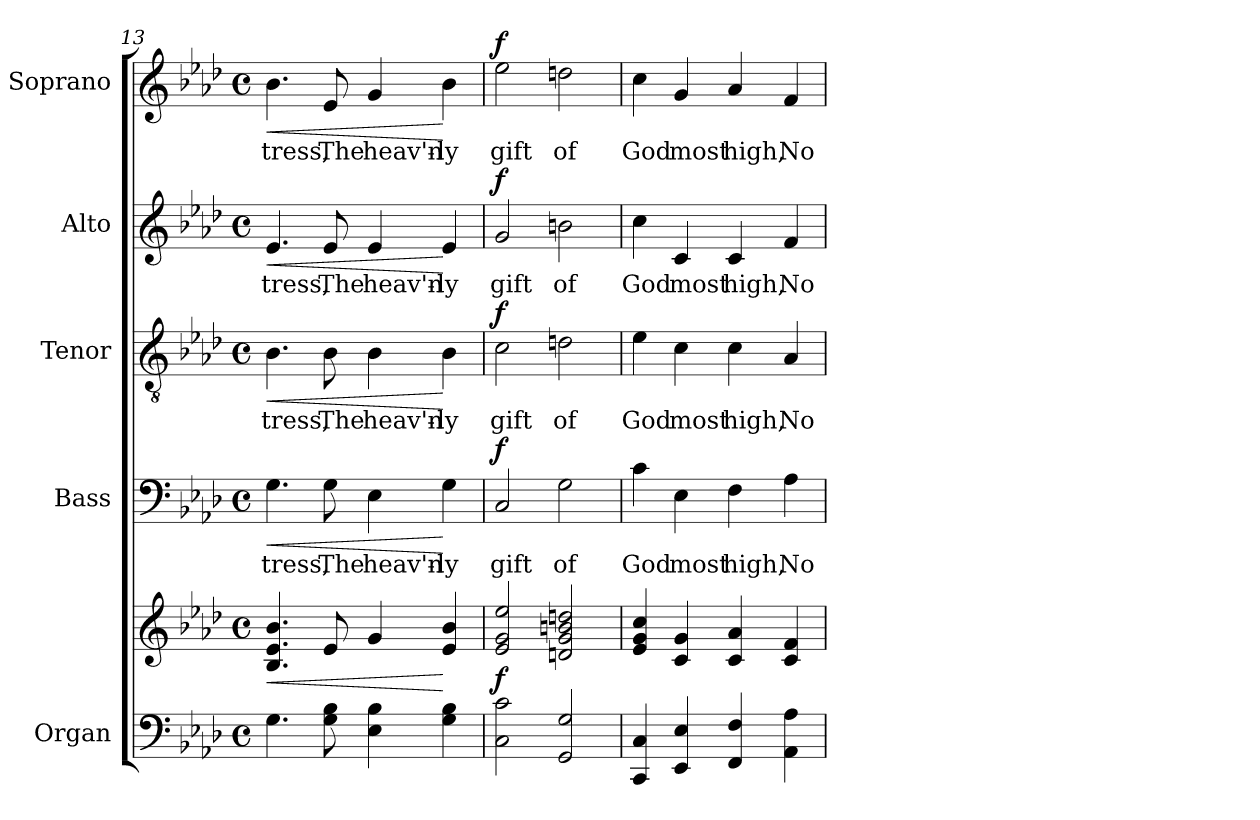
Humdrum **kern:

**kern	**kern	**dynam	**kern	**text	**dynam	**kern	**text	**dynam	**kern	**text	**dynam	**kern	**text	**dynam
*part5	*part5	*part5	*part4	*part4	*part4	*part3	*part3	*part3	*part2	*part2	*part2	*part1	*part1	*part1
*staff6	*staff5	*staff5/6	*staff4	*staff4	*staff4	*staff3	*staff3	*staff3	*staff2	*staff2	*staff2	*staff1	*staff1	*staff1
*I"Organ	*	*	*I"Bass	*	*	*I"Tenor	*	*	*I"Alto	*	*	*I"Soprano	*	*
*I'Org.	*	*	*I'B.	*	*	*I'T.	*	*	*I'A.	*	*	*I'S.	*	*
*clefF4	*clefG2	*	*clefF4	*	*	*clefGv2	*	*	*clefG2	*	*	*clefG2	*	*
*	*	*	*	*	*	*ITrd7c12	*	*	*	*	*	*	*	*
*k[b-e-a-d-]	*k[b-e-a-d-]	*	*k[b-e-a-d-]	*	*	*k[b-e-a-d-]	*	*	*k[b-e-a-d-]	*	*	*k[b-e-a-d-]	*	*
*A-:	*A-:	*	*A-:	*	*	*A-:	*	*	*A-:	*	*	*A-:	*	*
*M4/4	*M4/4	*	*M4/4	*	*	*M4/4	*	*	*M4/4	*	*	*M4/4	*	*
*met(c)	*met(c)	*	*met(c)	*	*	*met(c)	*	*	*met(c)	*	*	*met(c)	*	*
=13	=13	=13	=13	=13	=13	=13	=13	=13	=13	=13	=13	=13	=13	=13
!	!	!LO:HP:b	!	!	!	!	!	!	!	!	!	!	!	!
!	!	!	!	!LO:LY:b:color=#000000	!LO:HP:b	!	!	!	!	!	!	!	!	!
!	!	!	!	!	!	!	!LO:LY:b:color=#000000	!LO:HP:b	!	!	!	!	!	!
!	!	!	!	!	!	!	!	!	!	!LO:LY:b:color=#000000	!LO:HP:b	!	!	!
!	!	!	!	!	!	!	!	!	!	!	!	!	!LO:LY:b:color=#000000	!LO:HP:b
4.Gi\	4.B-i/ 4.e-i 4.b-i	<	4.Gi\	-tress,	<	4.BB-i\	-tress,	<	4.e-i/	-tress,	<	4.b-i\	-tress,	<
!	!	!	!	!LO:LY:b:color=#000000	!	!	!	!	!	!	!	!	!	!
!	!	!	!	!	!	!	!LO:LY:b:color=#000000	!	!	!	!	!	!	!
!	!	!	!	!	!	!	!	!	!	!LO:LY:b:color=#000000	!	!	!	!
!	!	!	!	!	!	!	!	!	!	!	!	!	!LO:LY:b:color=#000000	!
8Gi\ 8B-i	8e-i/	.	8Gi\	The	.	8BB-i\	The	.	8e-i/	The	.	8e-i/	The	.
!	!	!	!	!LO:LY:b:color=#000000	!	!	!	!	!	!	!	!	!	!
!	!	!	!	!	!	!	!LO:LY:b:color=#000000	!	!	!	!	!	!	!
!	!	!	!	!	!	!	!	!	!	!LO:LY:b:color=#000000	!	!	!	!
!	!	!	!	!	!	!	!	!	!	!	!	!	!LO:LY:b:color=#000000	!
4E-i\ 4B-i	4gi/	.	4E-i\	heav'n-	.	4BB-i\	heav'n-	.	4e-i/	heav'n-	.	4gi/	heav'n-	.
!	!	!	!	!LO:LY:b:color=#000000	!	!	!	!	!	!	!	!	!	!
!	!	!	!	!	!	!	!LO:LY:b:color=#000000	!	!	!	!	!	!	!
!	!	!	!	!	!	!	!	!	!	!LO:LY:b:color=#000000	!	!	!	!
!	!	!	!	!	!	!	!	!	!	!	!	!	!LO:LY:b:color=#000000	!
4Gi\ 4B-i	4e-i/ 4b-i	[	4Gi\	-ly	[	4BB-i\	-ly	[	4e-i/	-ly	[	4b-i\	-ly	[
=14	=14	=14	=14	=14	=14	=14	=14	=14	=14	=14	=14	=14	=14	=14
!	!	!	!	!LO:LY:b:color=#000000	!	!	!	!	!	!	!	!	!	!
!	!	!	!	!	!	!	!LO:LY:b:color=#000000	!	!	!	!	!	!	!
!	!	!	!	!	!	!	!	!	!	!LO:LY:b:color=#000000	!	!	!	!
!	!	!	!	!	!	!	!	!	!	!	!	!	!LO:LY:b:color=#000000	!
2Ci\ 2ci	2e-i/ 2gi 2ee-i	f	2Ci/	gift	f	2Ci\	gift	f	2gi/	gift	f	2ee-i\	gift	f
!	!	!	!	!LO:LY:b:color=#000000	!	!	!	!	!	!	!	!	!	!
!	!	!	!	!	!	!	!LO:LY:b:color=#000000	!	!	!	!	!	!	!
!	!	!	!	!	!	!	!	!	!	!LO:LY:b:color=#000000	!	!	!	!
!	!	!	!	!	!	!	!	!	!	!	!	!	!LO:LY:b:color=#000000	!
2GGi/ 2Gi	2dni/ 2gi 2bni 2ddni	.	2Gi\	of	.	2Dni\	of	.	2bni\	of	.	2ddni\	of	.
=15	=15	=15	=15	=15	=15	=15	=15	=15	=15	=15	=15	=15	=15	=15
!	!	!	!	!LO:LY:b:color=#000000	!	!	!	!	!	!	!	!	!	!
!	!	!	!	!	!	!	!LO:LY:b:color=#000000	!	!	!	!	!	!	!
!	!	!	!	!	!	!	!	!	!	!LO:LY:b:color=#000000	!	!	!	!
!	!	!	!	!	!	!	!	!	!	!	!	!	!LO:LY:b:color=#000000	!
4CCi/ 4Ci	4e-i/ 4gi 4cci	.	4ci\	God	.	4E-i\	God	.	4cci\	God	.	4cci\	God	.
!	!	!	!	!LO:LY:b:color=#000000	!	!	!	!	!	!	!	!	!	!
!	!	!	!	!	!	!	!LO:LY:b:color=#000000	!	!	!	!	!	!	!
!	!	!	!	!	!	!	!	!	!	!LO:LY:b:color=#000000	!	!	!	!
!	!	!	!	!	!	!	!	!	!	!	!	!	!LO:LY:b:color=#000000	!
4EE-i/ 4E-i	4ci/ 4gi	.	4E-i\	most	.	4Ci\	most	.	4ci/	most	.	4gi/	most	.
!	!	!	!	!LO:LY:b:color=#000000	!	!	!	!	!	!	!	!	!	!
!	!	!	!	!	!	!	!LO:LY:b:color=#000000	!	!	!	!	!	!	!
!	!	!	!	!	!	!	!	!	!	!LO:LY:b:color=#000000	!	!	!	!
!	!	!	!	!	!	!	!	!	!	!	!	!	!LO:LY:b:color=#000000	!
4FFi/ 4Fi	4ci/ 4a-i	.	4Fi\	high,	.	4Ci\	high,	.	4ci/	high,	.	4a-i/	high,	.
!	!	!	!	!LO:LY:b:color=#000000	!	!	!	!	!	!	!	!	!	!
!	!	!	!	!	!	!	!LO:LY:b:color=#000000	!	!	!	!	!	!	!
!	!	!	!	!	!	!	!	!	!	!LO:LY:b:color=#000000	!	!	!	!
!	!	!	!	!	!	!	!	!	!	!	!	!	!LO:LY:b:color=#000000	!
4AA-i\ 4A-i	4ci/ 4fi	.	4A-i\	No	.	4AA-i/	No	.	4fi/	No	.	4fi/	No	.
=	=	=	=	=	=	=	=	=	=	=	=	=	=	=
*-	*-	*-	*-	*-	*-	*-	*-	*-	*-	*-	*-	*-	*-	*-
